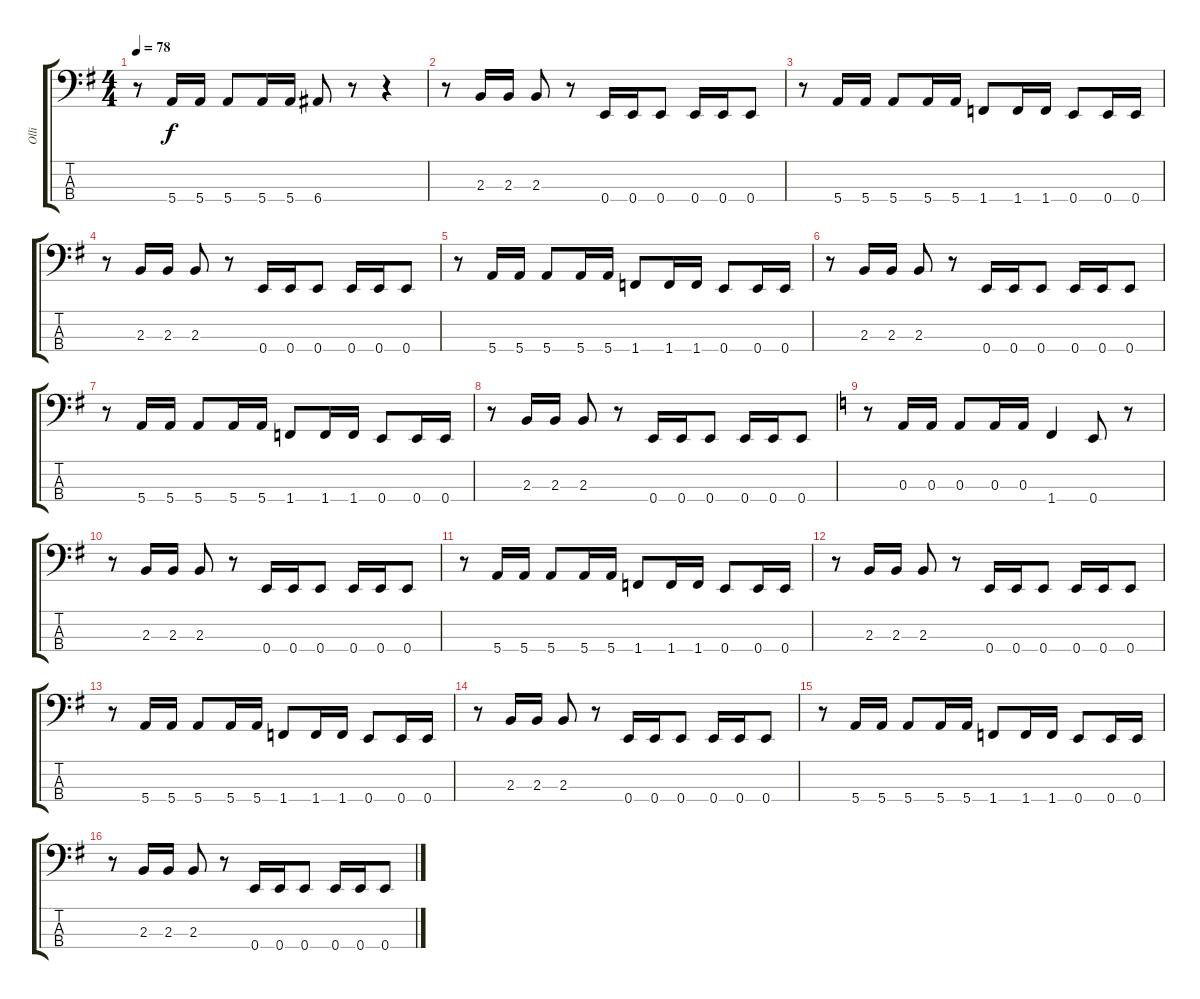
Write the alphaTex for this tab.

\track ("Olli" "Olli") {instrument electricbassfinger}
\staff {score tabs}
\tuning (G2 D2 A1 E1) {hide}
\ts (4 4)
\tempo 78
\clef f4
\ks g
r.8{dy f} 5.4.16 5.4.16 5.4.8 5.4.16 5.4.16 6.4.8 r.8 r.4 |
r.8 2.3.16 2.3.16 2.3.8 r.8 0.4.16 0.4.16 0.4.8 0.4.16 0.4.16 0.4.8 |
r.8 5.4.16 5.4.16 5.4.8 5.4.16 5.4.16 1.4.8 1.4.16 1.4.16 0.4.8 0.4.16 0.4.16 |
r.8 2.3.16 2.3.16 2.3.8 r.8 0.4.16 0.4.16 0.4.8 0.4.16 0.4.16 0.4.8 |
r.8 5.4.16 5.4.16 5.4.8 5.4.16 5.4.16 1.4.8 1.4.16 1.4.16 0.4.8 0.4.16 0.4.16 |
r.8 2.3.16 2.3.16 2.3.8 r.8 0.4.16 0.4.16 0.4.8 0.4.16 0.4.16 0.4.8 |
r.8 5.4.16 5.4.16 5.4.8 5.4.16 5.4.16 1.4.8 1.4.16 1.4.16 0.4.8 0.4.16 0.4.16 |
r.8 2.3.16 2.3.16 2.3.8 r.8 0.4.16 0.4.16 0.4.8 0.4.16 0.4.16 0.4.8 |
\ks c
r.8 0.3.16 0.3.16 0.3.8 0.3.16 0.3.16 1.4.4 0.4.8 r.8 |
\ks g
r.8 2.3.16 2.3.16 2.3.8 r.8 0.4.16 0.4.16 0.4.8 0.4.16 0.4.16 0.4.8 |
r.8 5.4.16 5.4.16 5.4.8 5.4.16 5.4.16 1.4.8 1.4.16 1.4.16 0.4.8 0.4.16 0.4.16 |
r.8 2.3.16 2.3.16 2.3.8 r.8 0.4.16 0.4.16 0.4.8 0.4.16 0.4.16 0.4.8 |
r.8 5.4.16 5.4.16 5.4.8 5.4.16 5.4.16 1.4.8 1.4.16 1.4.16 0.4.8 0.4.16 0.4.16 |
r.8 2.3.16 2.3.16 2.3.8 r.8 0.4.16 0.4.16 0.4.8 0.4.16 0.4.16 0.4.8 |
r.8 5.4.16 5.4.16 5.4.8 5.4.16 5.4.16 1.4.8 1.4.16 1.4.16 0.4.8 0.4.16 0.4.16 |
r.8 2.3.16 2.3.16 2.3.8 r.8 0.4.16 0.4.16 0.4.8 0.4.16 0.4.16 0.4.8
